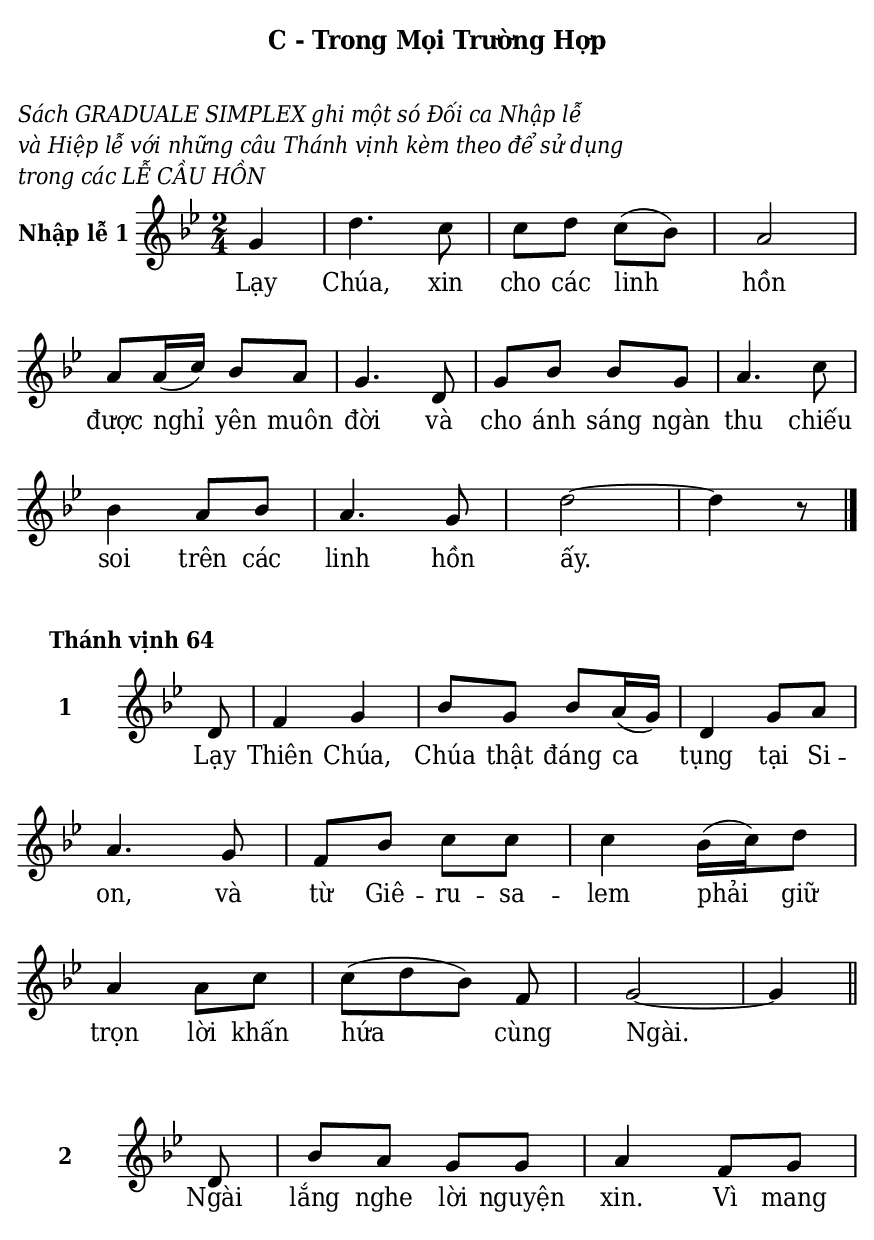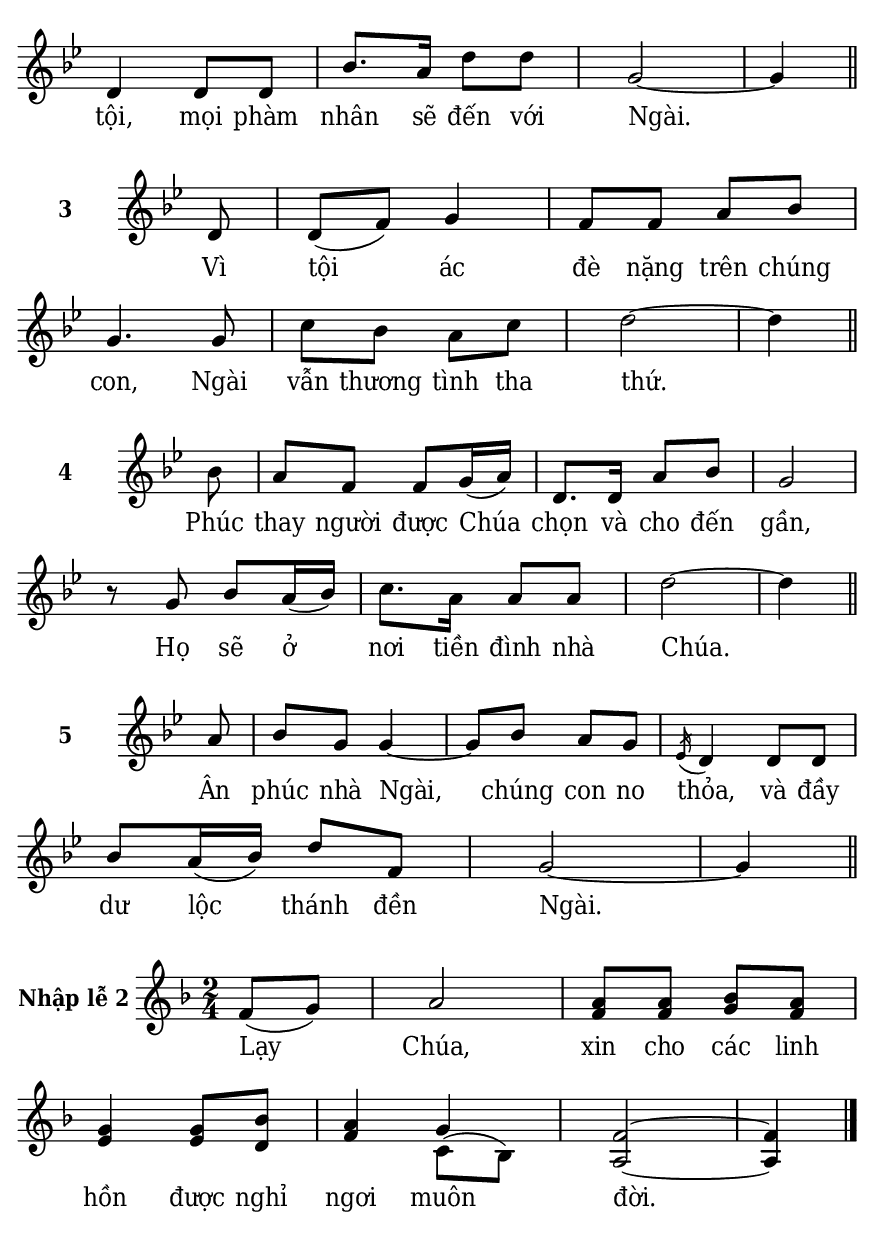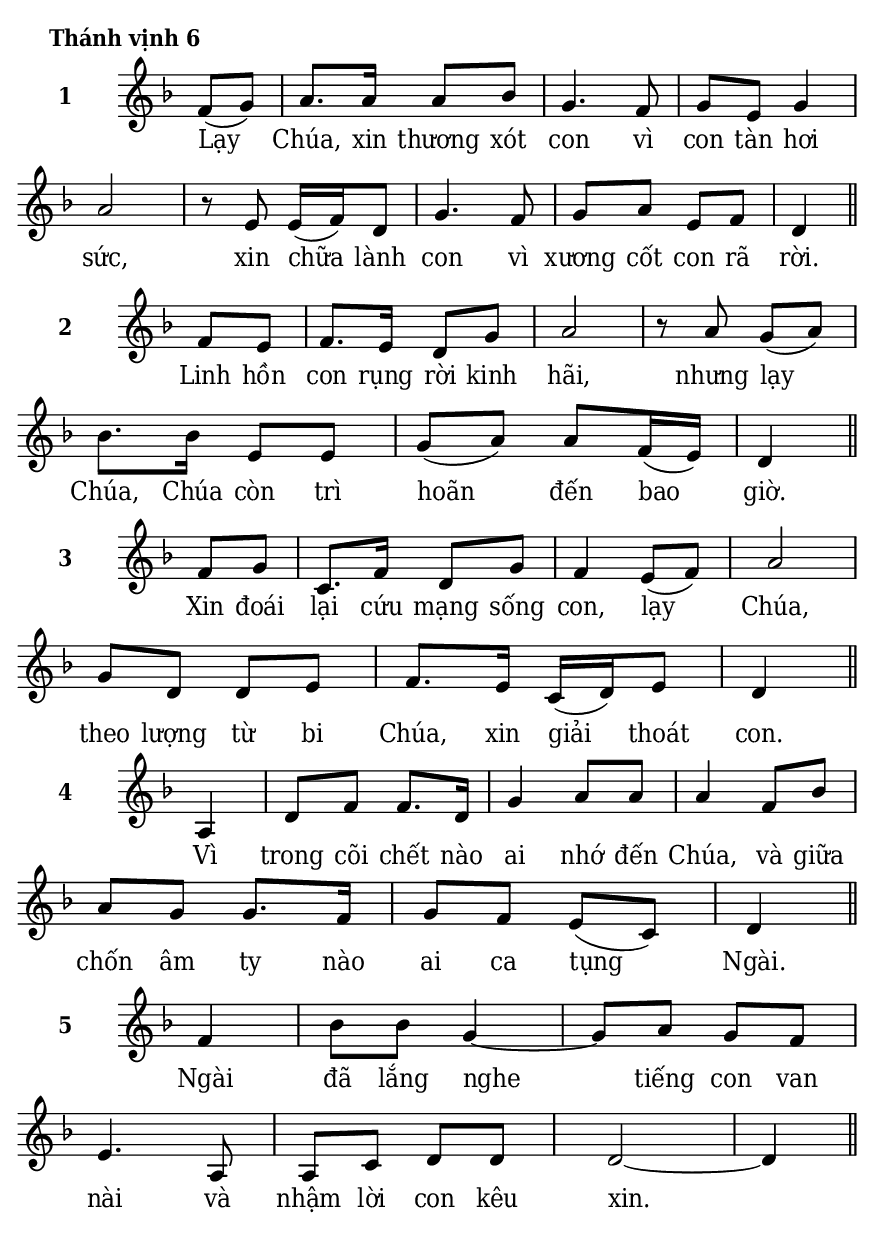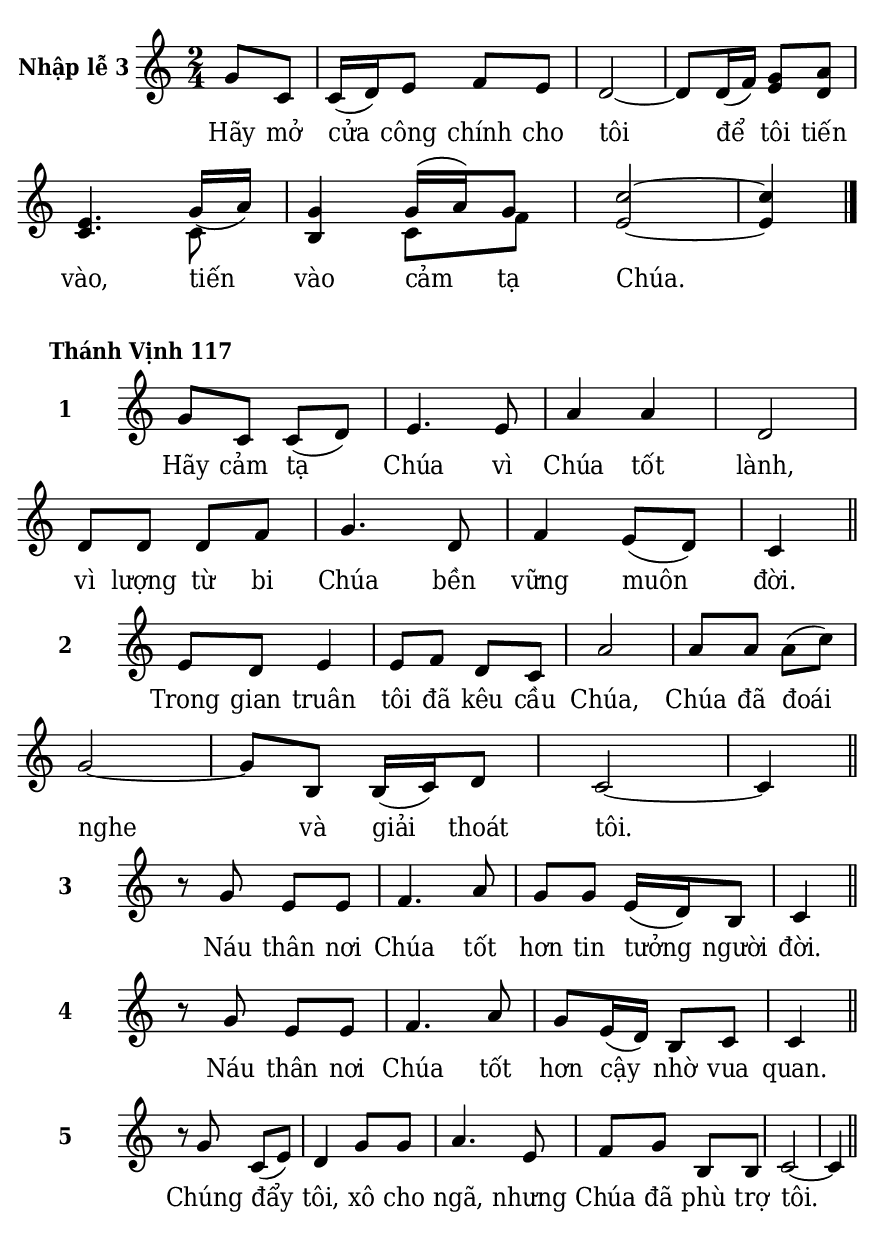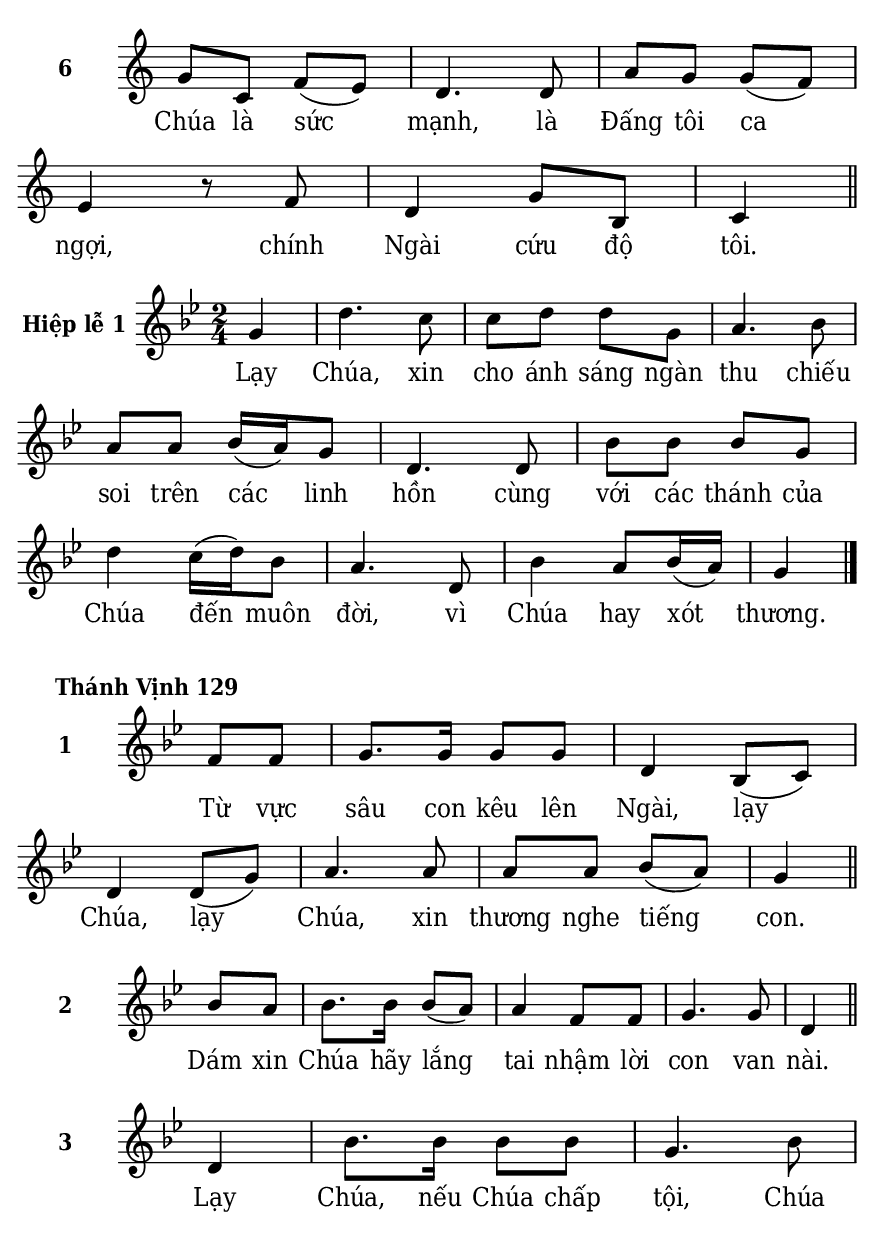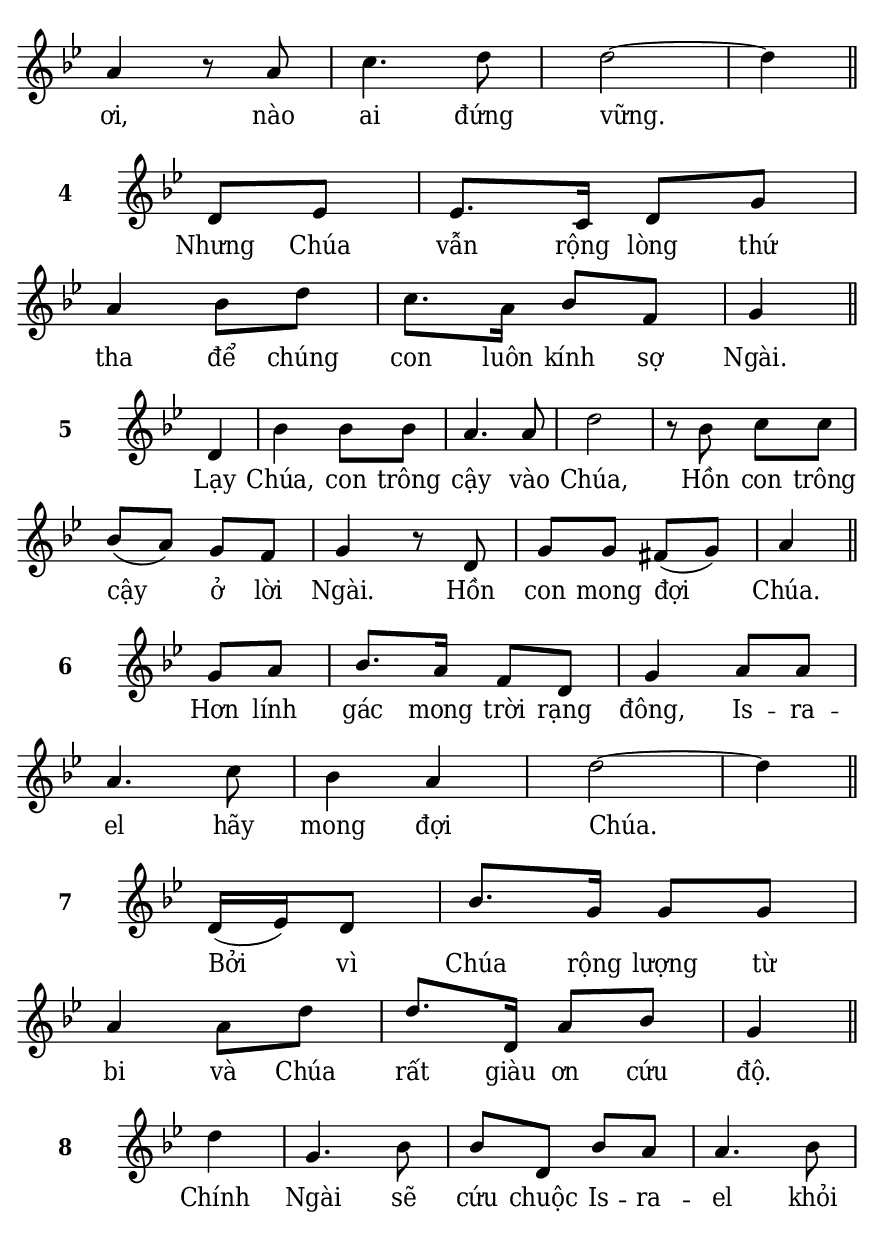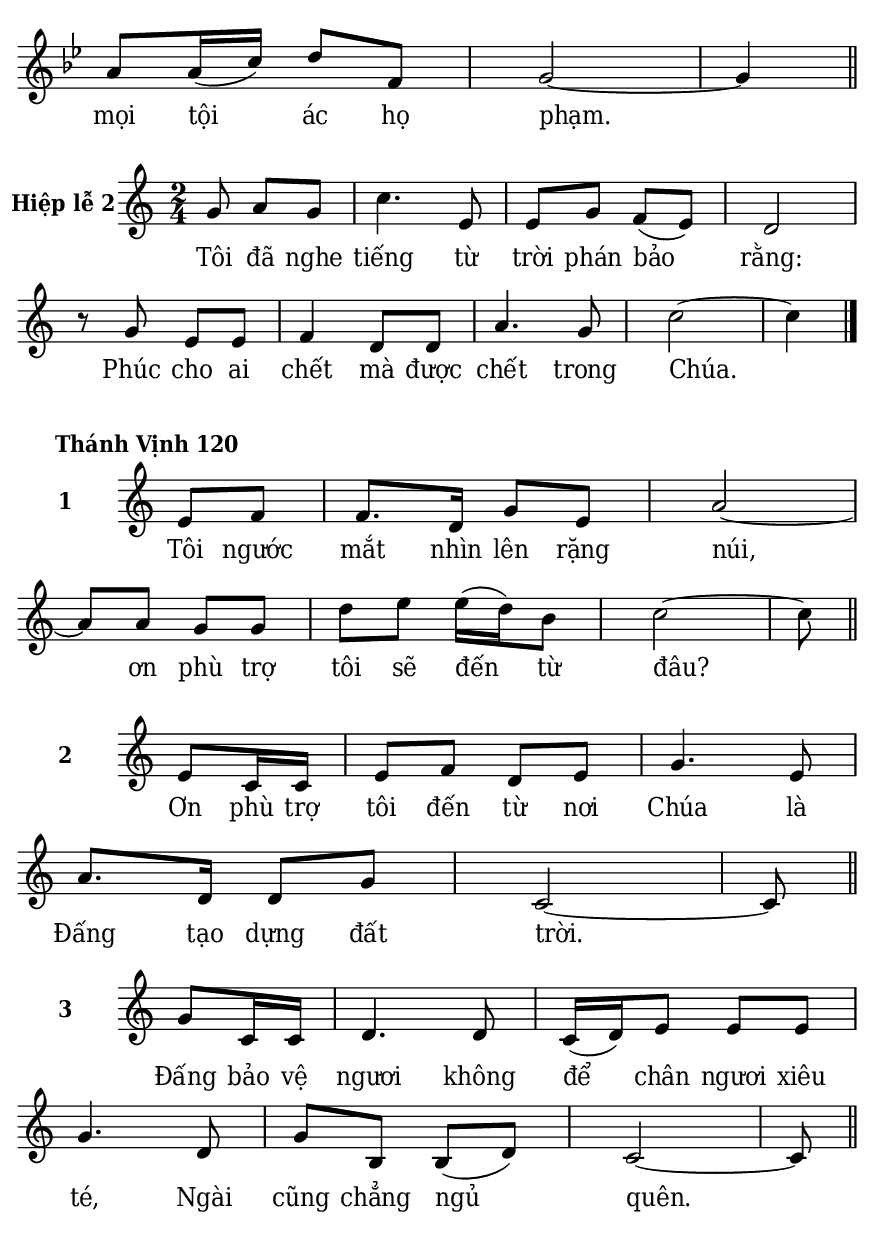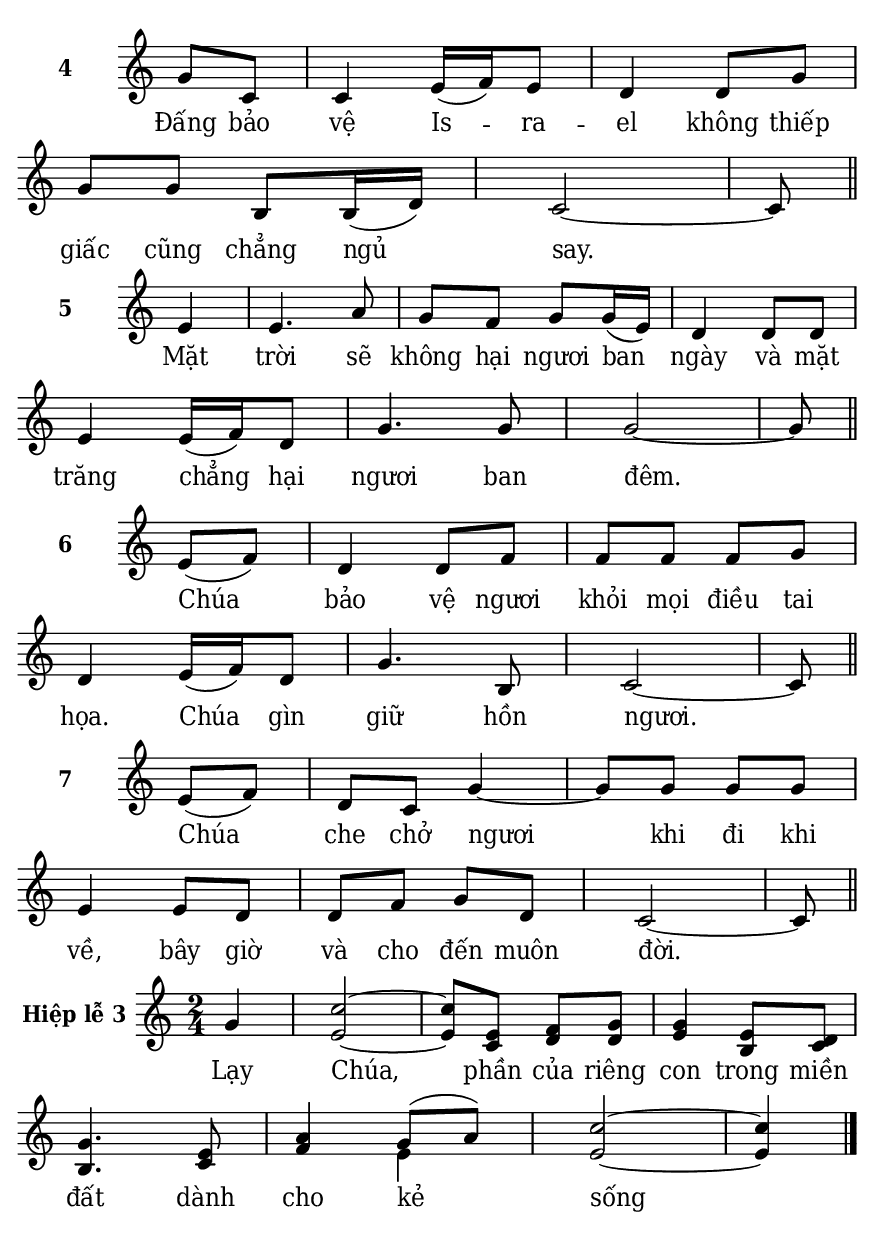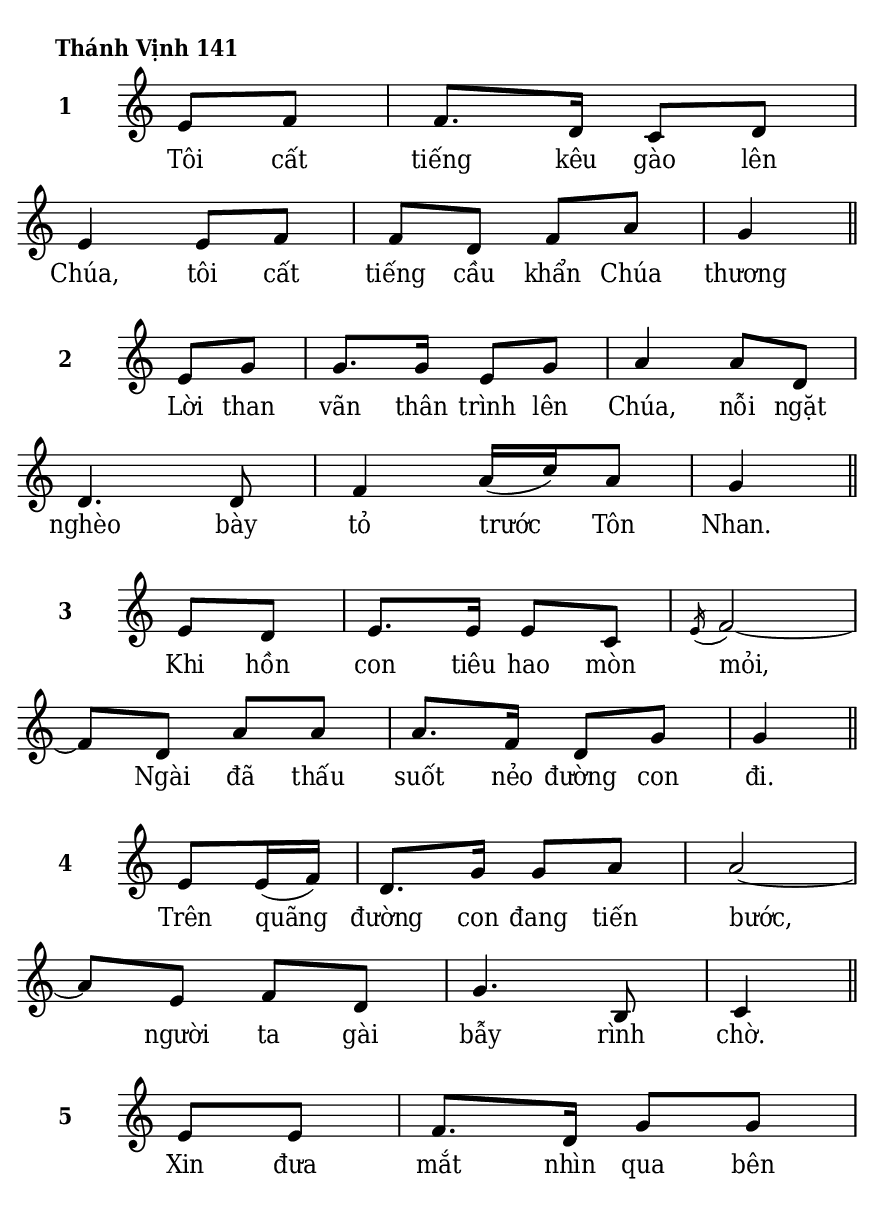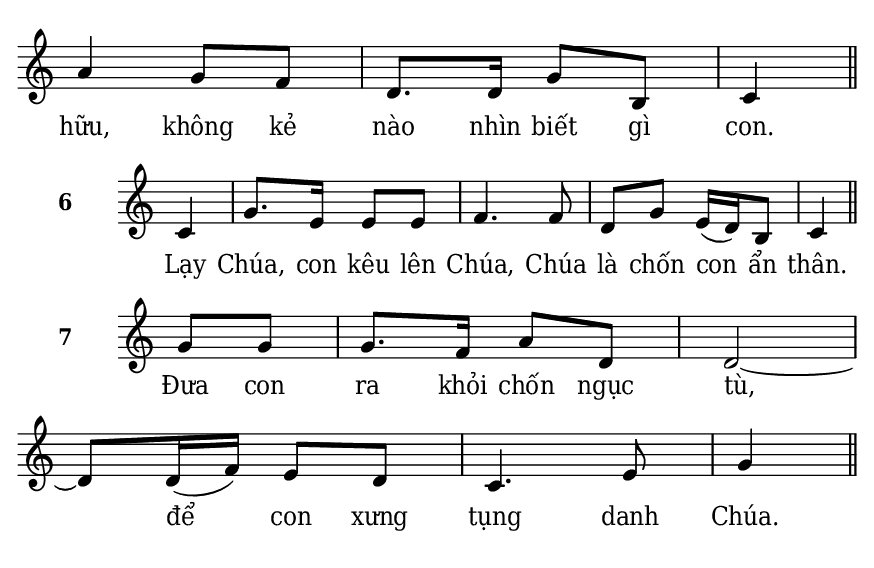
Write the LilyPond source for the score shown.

% Cài đặt chung
\version "2.22.1"
\include "english.ly"

\header {
  subtitle = "C - Trong Mọi Trường Hợp"
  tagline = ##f
}

% Nhạc
nhacMauMot = \relative c'' {
  \key bf \major
  \time 2/4
  \partial 4 g4 |
  d'4. c8 |
  c d c (bf) |
  a2 |
  a8 a16 (c) bf8 a |
  g4. d8 |
  g bf bf g |
  a4. c8 |
  bf4 a8 bf |
  a4. g8 |
  d'2 ~ |
  d4 r8 \bar "|."
}

nhacMauHai = \relative c' {
  \key bf \major
  \time 2/4
  \partial 8 d8 |
  f4 g |
  bf8 g bf a16 (g) |
  d4 g8 a |
  a4. g8 |
  f bf c c |
  c4 bf16 (c) d8 |
  a4 a8 c |
  c8 ([d bf])  f8 |
  g2 ~ |
  g4 \bar "||"
}

nhacMauBa = \relative c' {
  \key bf \major
  \time 2/4
  \partial 8 d8 |
  bf' a g g |
  a4 f8 g |
  d4 d8 d |
  bf'8. a16 d8 d |
  g,2 ~ |
  g4 \bar  "||"
}

nhacMauBon = \relative c' {
  \key bf \major
  \time 2/4
  \partial 8 d8 |
  d (f) g4 |
  f8 f a bf |
  g4. g8 |
  c bf a c |
  d2 ~ |
  d4 \bar "||"
}

nhacMauNam = \relative c'' {
  \key bf \major
  \time 2/4
  \partial 8 bf8 |
  a f f g16 (a) |
  d,8. d16 a'8 bf |
  g2 |
  r8 g bf a16 (bf) |
  c8. a16 a8 a |
  d2 ~ |
  d4 \bar "||"
}

nhacMauSau = \relative c'' {
  \key bf \major
  \time 2/4
  \partial 8 a8 |
  bf g g4 ~ |
  g8 bf a g |
  \slashedGrace { ef16 ( } d4) d8 d |
  bf' a16 (bf) d8 f, |
  g2 ~ |
  g4 \bar "||"
}

nhacMauBay = \relative c' {
  \key f \major
  \time 2/4
  \partial 4 f8 (g) |
  a2
  <<
    {
      a8 a bf a |
      g4 g8 bf |
      a4
    }
    {
      f8 f g f |
      e4 e8 d |
      f4
    }
  >>
  <<
    {
      \voiceOne
      g4
    }
    \new Voice = "splitpart" {
      \voiceTwo
      c,8 ^(bf)
    }
  >>
  \oneVoice
  <f' a,>2 ~ |
  <f a,>4 \bar "|."
}

nhacMauTam = \relative c' {
  \key f \major
  \time 2/4
  \partial 4 f8 (g) |
  a8. a16 a8 bf |
  g4. f8 |
  g e g4 |
  a2 |
  r8 e e16 (f) d8 |
  g4. f8 |
  g a e f |
  d4 \bar "||"
}

nhacMauChin = \relative c' {
  \key f \major
  \time 2/4
  \partial 4 f8 e |
  f8. e16 d8 g |
  a2 |
  r8 a g (a) |
  bf8. bf16 e,8 e |
  g (a) a f16 (e) |
  d4 \bar "||"
}

nhacMauMuoi = \relative c' {
  \key f \major
  \time 2/4
  \partial 4 f8 g |
  c,8. f16 d8 g |
  f4 e8 (f) |
  a2 |
  g8 d d e |
  f8. e16 c (d) e8 |
  d4 \bar "||"
}

nhacMauMuoiMot = \relative c' {
  \key f \major
  \time 2/4
  \partial 4 a4 |
  d8 f f8. d16 |
  g4 a8 a |
  a4 f8 bf |
  a g g8. f16 |
  g8 f e (c) |
  d4 \bar "||"
}

nhacMauMuoiHai = \relative c' {
  \key f \major
  \time 2/4
  \partial 4 f4 |
  bf8 bf g4 ~ |
  g8 a g f |
  e4. a,8 |
  a c d d |
  d2 ~ |
  d4 \bar "||"
}

nhacMauMuoiBa = \relative c'' {
  \key c \major
  \time 2/4
  \partial 4 g8 c, |
  c16 (d) e8 f e |
  d2 ~ |
  d8 d16 (f)
  <<
    {
      g8 a |
      e4.
    }
    {
      e8 d |
      c4.
    }
  >>
  <<
    {
      \voiceOne
      g'16 _(a)
    }
    \new Voice = "splitpart" {
      \voiceTwo
      c,8
    }
  >>
  \oneVoice
  <g' b,>4
  <<
    {
      \voiceOne
      g16 (a) g8
    }
    \new Voice = "splitpart" {
      \voiceTwo
      c,8 f
    }
  >>
  \oneVoice
  <c' e,>2 ~ |
  <c e,>4 \bar "|."
}

nhacMauMuoiBon = \relative c'' {
  \key c \major
  \time 2/4
  g8 c, c (d) |
  e4. e8 |
  a4 a |
  d,2 |
  d8 d d f |
  g4. d8 |
  f4 e8 (d) |
  c4 \bar "||"
}

nhacMauMuoiLam = \relative c' {
  \key c \major
  \time 2/4
  e8 d e4 |
  e8 f d c |
  a'2 |
  a8 a a (c) |
  g2 ~ |
  g8 b, b16 (c) d8 |
  c2 ~ |
  c4 \bar "||"
}

nhacMauMuoiSau = \relative c'' {
  \key c \major
  \time 2/4
  r8 g e e |
  f4. a8 |
  g g e16 (d) b8 |
  c4 \bar "||"
}

nhacMauMuoiBay = \relative c'' {
  \key c \major
  \time 2/4
  r8 g e e |
  f4. a8 |
  g e16 (d) b8 c |
  c4 \bar "||"
}

nhacMauMuoiTam = \relative c'' {
  \key c \major
  \time 2/4
  r8 g c, (e) |
  d4 g8 g |
  a4. e8 |
  f g b, b |
  c2 ~ |
  c4 \bar "||"
}

nhacMauMuoiChin = \relative c'' {
  \key c \major
  \time 2/4
  g8 c, f (e) |
  d4. d8 |
  a' g g (f) |
  e4 r8 f |
  d4 g8 b, |
  c4 \bar "||"
}

nhacMauHaiMuoi = \relative c'' {
  \key bf \major
  \time 2/4
  \partial 4 g4 |
  d'4. c8 |
  c d d g, |
  a4. bf8 |
  a a bf16 (a) g8 |
  d4. d8 |
  bf' bf bf g |
  d'4 c16 (d) bf8 |
  a4. d,8 |
  bf'4 a8 bf16 (a) |
  g4 \bar "|."
}

nhacMauHaiMuoiMot = \relative c' {
  \key bf \major
  \time 2/4
  \partial 4 f8 f |
  g8. g16 g8 g |
  d4 bf8 (c) |
  d4 d8 (g) |
  a4. a8 |
  a a bf (a) |
  g4 \bar "||"
}

nhacMauHaiMuoiHai = \relative c'' {
  \key bf \major
  \time 2/4
  \partial 4 bf8 a |
  bf8. bf16 bf8 (a) |
  a4 f8 f |
  g4. g8 |
  d4 \bar "||"
}

nhacMauHaiMuoiBa = \relative c' {
  \key bf \major
  \time 2/4
  \partial 4 d4 |
  bf'8. bf16 bf8 bf |
  g4. bf8 |
  a4 r8 a |
  c4. d8 |
  d2 ~ |
  d4 \bar "||"
}

nhacMauHaiMuoiBon = \relative c' {
  \key bf \major
  \time 2/4
  \partial 4 d8 ef |
  ef8. c16 d8 g |
  a4 bf8 d |
  c8. a16 bf8 f |
  g4 \bar "||"
}

nhacMauHaiMuoiLam = \relative c' {
  \key bf \major
  \time 2/4
  \partial 4 d4 |
  bf' bf8 bf |
  a4. a8 |
  d2 |
  r8 bf c c |
  bf (a) g f |
  g4 r8 d |
  g g fs (g) |
  a4 \bar "||"
}

nhacMauHaiMuoiSau = \relative c'' {
  \key bf \major
  \time 2/4
  \partial 4 g8 a |
  bf8. a16 f8 d |
  g4 a8 a |
  a4. c8 |
  bf4 a |
  d2 ~ |
  d4 \bar "||"
}

nhacMauHaiMuoiBay = \relative c' {
  \key bf \major
  \time 2/4
  \partial 4 d16 (ef) d8 |
  bf'8. g16 g8 g |
  a4 a8 d |
  d8. d,16 a'8 bf |
  g4 \bar "||"
}

nhacMauHaiMuoiTam = \relative c'' {
  \key bf \major
  \time 2/4
  \partial 4 d4 |
  g,4. bf8 |
  bf d, bf' a |
  a4. bf8 |
  a a16 (c) d8 f, |
  g2 ~ |
  g4 \bar "||"
}

nhacMauHaiMuoiChin = \relative c'' {
  \key c \major
  \time 2/4
  \partial 4. g8 a g |
  c4. e,8 |
  e g f (e) |
  d2 |
  r8 g e e |
  f4 d8 d |
  a'4. g8 |
  c2 ~ |
  c4 \bar "|."
}

nhacMauBaMuoi = \relative c' {
  \key c \major
  \time 2/4
  \partial 4 e8 f |
  f8. d16 g8 e |
  a2 ~ |
  a8 a g g |
  d' e e16 (d) b8 |
  c2 ~ |
  c8 \bar "||"
}

nhacMauBaMuoiMot = \relative c' {
  \key c \major
  \time 2/4
  \partial 4 e8 c16 c |
  e8 f d e |
  g4. e8 |
  a8. d,16 d8 g |
  c,2 ~ |
  c8 \bar "||"
}

nhacMauBaMuoiHai = \relative c'' {
  \key c \major
  \time 2/4
  \partial 4 g8 c,16 c |
  d4. d8 |
  c16 (d) e8 e e |
  g4. d8 |
  g b, b (d) |
  c2 ~ |
  c8 \bar "||"
}

nhacMauBaMuoiBa = \relative c'' {
  \key c \major
  \time 2/4
  \partial 4 g8 c, |
  c4 e16 (f) e8 |
  d4 d8 g |
  g g b, b16 (d) |
  c2 ~ |
  c8 \bar "||"
}

nhacMauBaMuoiBon = \relative c' {
  \key c \major
  \time 2/4
  \partial 4 e4 |
  e4. a8 |
  g f g g16 (e) |
  d4 d8 d |
  e4 e16 (f) d8 |
  g4. g8 |
  g2 ~ |
  g8 \bar "||"
}

nhacMauBaMuoiLam = \relative c' {
  \key c \major
  \time 2/4
  \partial 4 e8 (f) |
  d4 d8 f |
  f f f g |
  d4 e16 (f) d8 |
  g4. b,8 |
  c2 ~ |
  c8 \bar "||"
}

nhacMauBaMuoiSau = \relative c' {
  \key c \major
  \time 2/4
  \partial 4 e8 (f) |
  d8 c g'4 ~ |
  g8 g g g |
  e4 e8 d |
  d f g d |
  c2 ~ |
  c8 \bar "||"
}

nhacMauBaMuoiBay = \relative c'' {
  \key c \major
  \time 2/4
  \partial 4 g4 |
  <<
    {
      c2 ~ |
      c8 e, f g |
      g4 e8 d |
      g4. e8 |
      a4
    }
    {
      e2 ~ |
      e8 c d d |
      e4 b8 c |
      b4. c8 |
      f4
    }
  >>
  <<
    {
      \voiceOne
      g8 (a)
    }
    \new Voice = "splitpart" {
      \voiceTwo
      e4
    }
  >>
  \oneVoice
  <c' e,>2 ~ |
  <c e,>4 \bar "|."
}

nhacMauBaMuoiTam = \relative c' {
  \key c \major
  \time 2/4
  \partial 4 e8 f |
  f8. d16 c8 d |
  e4 e8 f |
  f d f a |
  g4 \bar "||"
}

nhacMauBaMuoiChin = \relative c' {
  \key c \major
  \time 2/4
  \partial 4 e8 g |
  g8. g16 e8 g |
  a4 a8 d, |
  d4. d8 |
  f4 a16 (c) a8 |
  g4 \bar "||"
}

nhacMauBonMuoi = \relative c' {
  \key c \major
  \time 2/4
  \partial 4 e8 d |
  e8. e16 e8 c |
  \slashedGrace { e16 ( } f2) ~ |
  f8 d a' a |
  a8. f16 d8 g |
  g4 \bar "||"
}

nhacMauBonMuoiMot = \relative c' {
  \key c \major
  \time 2/4
  \partial 4 e8 e16 (f) |
  d8. g16 g8 a |
  a2 ~ |
  a8 e f d |
  g4. b,8 |
  c4 \bar "||"
}

nhacMauBonMuoiHai = \relative c' {
  \key c \major
  \time 2/4
  \partial 4 e8 e |
  f8. d16 g8 g |
  a4 g8 f |
  d8. d16 g8 b, |
  c4 \bar "||"
}

nhacMauBonMuoiBa = \relative c' {
  \key c \major
  \time 2/4
  \partial 4 c4 |
  g'8. e16 e8 e |
  f4. f8 |
  d g e16 (d) b8 |
  c4 \bar "||"
}

nhacMauBonMuoiBon = \relative c'' {
  \key c \major
  \time 2/4
  \partial 4 g8 g |
  g8. f16 a8 d, |
  d2 ~ |
  d8 d16 (f) e8 d |
  c4. e8 |
  g4 \bar "||"
}

% Lời
loiMauMot = \lyricmode {
  Lạy Chúa, xin cho các linh hồn được nghỉ yên muôn đời
  và cho ánh sáng ngàn thu chiếu soi trên các linh hồn ấy.
}

loiMauHai = \lyricmode {
  Lạy Thiên Chúa, Chúa thật đáng ca tụng tại Si -- on,
  và từ Giê -- ru -- sa -- lem phải giữ trọn lời khấn hứa cùng Ngài.
}

loiMauBa = \lyricmode {
  Ngài lắng nghe lời nguyện xin.
  Vì mang tội, mọi phàm nhân sẽ đến với Ngài.
}

loiMauBon = \lyricmode {
  Vì tội ác đè nặng trên chúng con,
  Ngài vẫn thương tình tha thứ.
}

loiMauNam = \lyricmode {
  Phúc thay người được Chúa chọn và cho đến gần,
  Họ sẽ ở nơi tiền đình nhà Chúa.
}

loiMauSau = \lyricmode {
  Ân phúc nhà Ngài, chúng con no thỏa,
  và đầy dư lộc thánh đền Ngài.
}

loiMauBay = \lyricmode {
  Lạy Chúa, xin cho các linh hồn được nghỉ ngơi muôn đời.
}

loiMauTam = \lyricmode {
  Lạy Chúa, xin thương xót con vì con tàn hơi sức,
  xin chữa lành con vì xương cốt con rã rời.
}

loiMauChin = \lyricmode {
  Linh hồn con rụng rời kinh hãi,
  nhưng lạy Chúa, Chúa còn trì hoãn đến bao giờ.
}

loiMauMuoi = \lyricmode {
  Xin đoái lại cứu mạng sống con,
  lạy Chúa, theo lượng từ bi Chúa,
  xin giải thoát con.
}

loiMauMuoiMot = \lyricmode {
  Vì trong cõi chết nào ai nhớ đến Chúa,
  và giữa chốn âm ty nào ai ca tụng Ngài.
}

loiMauMuoiHai = \lyricmode {
  Ngài đã lắng nghe tiếng con van nài
  và nhậm lời con kêu xin.
}

loiMauMuoiBa = \lyricmode {
  Hãy mở cửa công chính cho tôi
  để tôi tiến vào,
  tiến vào cảm tạ Chúa.
}

loiMauMuoiBon = \lyricmode {
  Hãy cảm tạ Chúa vì Chúa tốt lành,
  vì lượng từ bi Chúa bền vững muôn đời.
}

loiMauMuoiLam = \lyricmode {
  Trong gian truân tôi đã kêu cầu Chúa,
  Chúa đã đoái nghe và giải thoát tôi.
}

loiMauMuoiSau = \lyricmode {
  Náu thân nơi Chúa tốt hơn tin tưởng người đời.
}

loiMauMuoiBay = \lyricmode {
  Náu thân nơi Chúa tốt hơn cậy nhờ vua quan.
}

loiMauMuoiTam = \lyricmode {
  Chúng đẩy tôi, xô cho ngã, nhưng Chúa đã phù trợ tôi.
}

loiMauMuoiChin = \lyricmode {
  Chúa là sức mạnh, là Đấng tôi ca ngợi,
  chính Ngài cứu độ tôi.
}

loiMauHaiMuoi = \lyricmode {
  Lạy Chúa, xin cho ánh sáng ngàn thu chiếu soi trên các linh hồn
  cùng với các thánh của Chúa đến muôn đời,
  vì Chúa hay xót thương.
}

loiMauHaiMuoiMot = \lyricmode {
  Từ vực sâu con kêu lên Ngài,
  lạy Chúa, lạy Chúa, xin thương nghe tiếng con.
}

loiMauHaiMuoiHai = \lyricmode {
  Dám xin Chúa hãy lắng tai nhậm lời con van nài.
}

loiMauHaiMuoiBa = \lyricmode {
  Lạy Chúa, nếu Chúa chấp tội, Chúa ơi,
  nào ai đứng vững.
}

loiMauHaiMuoiBon = \lyricmode {
  Nhưng Chúa vẫn rộng lòng thứ tha để chúng con luôn kính sợ Ngài.
}

loiMauHaiMuoiLam = \lyricmode {
  Lạy Chúa, con trông cậy vào Chúa,
  Hồn con trông cậy ở lời Ngài.
  Hồn con mong đợi Chúa.
}

loiMauHaiMuoiSau = \lyricmode {
  Hơn lính gác mong trời rạng đông,
  Is -- ra -- el hãy mong đợi Chúa.
}

loiMauHaiMuoiBay = \lyricmode {
  Bởi vì Chúa rộng lượng từ bi
  và Chúa rất giàu ơn cứu độ.
}

loiMauHaiMuoiTam = \lyricmode {
  Chính Ngài sẽ cứu chuộc Is -- ra -- el khỏi mọi tội ác họ phạm.
}

loiMauHaiMuoiChin = \lyricmode {
  Tôi đã nghe tiếng từ trời phán bảo rằng:
  Phúc cho ai chết mà được chết trong Chúa.
}

loiMauBaMuoi = \lyricmode {
  Tôi ngước mắt nhìn lên rặng núi,
  ơn phù trợ tôi sẽ đến từ đâu?
}

loiMauBaMuoiMot = \lyricmode {
  Ơn phù trợ tôi đến từ nơi Chúa
  là Đấng tạo dựng đất trời.
}

loiMauBaMuoiHai = \lyricmode {
  Đấng bảo vệ ngươi không để chân ngươi xiêu té,
  Ngài cũng chẳng ngủ quên.
}

loiMauBaMuoiBa = \lyricmode {
  Đấng bảo vệ Is -- ra -- el không thiếp giấc
  cũng chẳng ngủ say.
}

loiMauBaMuoiBon = \lyricmode {
  Mặt trời sẽ không hại ngươi ban ngày
  và mặt trăng chẳng hại ngươi ban đêm.
}

loiMauBaMuoiLam = \lyricmode {
  Chúa bảo vệ ngươi khỏi mọi điều tai họa.
  Chúa gìn giữ hồn ngươi.
}

loiMauBaMuoiSau = \lyricmode {
  Chúa che chở ngươi khi đi khi về,
  bây giờ và cho đến muôn đời.
}

loiMauBaMuoiBay = \lyricmode {
  Lạy Chúa, phần của riêng con trong miền đất dành cho kẻ sống
}

loiMauBaMuoiTam = \lyricmode {
  Tôi cất tiếng kêu gào lên Chúa,
  tôi cất tiếng cầu khẩn Chúa thương
}

loiMauBaMuoiChin = \lyricmode {
  Lời than vãn thân trình lên Chúa,
  nỗi ngặt nghèo bày tỏ trước Tôn Nhan.
}

loiMauBonMuoi = \lyricmode {
  Khi hồn con tiêu hao mòn mỏi,
  Ngài đã thấu suốt nẻo đường con đi.
}

loiMauBonMuoiMot = \lyricmode {
  Trên quãng đường con đang tiến bước,
  người ta gài bẫy rình chờ.
}

loiMauBonMuoiHai = \lyricmode {
  Xin đưa mắt nhìn qua bên hữu,
  không kẻ nào nhìn biết gì con.
}

loiMauBonMuoiBa = \lyricmode {
  Lạy Chúa, con kêu lên Chúa,
  Chúa là chốn con ẩn thân.
}

loiMauBonMuoiBon = \lyricmode {
  Đưa con ra khỏi chốn ngục tù,
  để con xưng tụng danh Chúa.
}

% Dàn trang
\paper {
  #(set-paper-size "a5")
  top-margin = 3\mm
  bottom-margin = 3\mm
  left-margin = 3\mm
  right-margin = 3\mm
  indent = #0
  #(define fonts
	 (make-pango-font-tree "Deja Vu Serif Condensed"
	 		       "Deja Vu Serif Condensed"
			       "Deja Vu Serif Condensed"
			       (/ 20 20)))
  print-page-number = ##f
}

\markup {
  \vspace #2
  \column {
    \left-align {
      \line {
        \italic "Sách GRADUALE SIMPLEX ghi một só Đối ca Nhập lễ"
      }
      \line {
        \italic "và Hiệp lễ với những câu Thánh vịnh kèm theo để sử dụng"
      }
      \line {
        \italic "trong các LỄ CẦU HỒN"
      }
    }
  }
}

\score {
  <<
    \new Staff \with {
      instrumentName = \markup { \bold "Nhập lễ 1" }} <<
        \clef treble
        \new Voice = beSop {
          \nhacMauMot
        }
      \new Lyrics \lyricsto beSop \loiMauMot
    >>
  >>
  \layout {
    indent = 20
    \override Lyrics.LyricSpace.minimum-distance = #1
    \override Score.BarNumber.break-visibility = ##(#f #f #f)
    \override Score.SpacingSpanner.uniform-stretching = ##t
    ragged-last = ##f
  }
}

\markup {
  \line {
    \hspace #3 \bold "Thánh vịnh 64"
  }
}

\score {
  <<
    \new Staff \with {
      \remove "Time_signature_engraver"
      instrumentName = \markup { \bold "1" }} <<
        \clef treble
        \new Voice = beSop {
          \nhacMauHai
        }
      \new Lyrics \lyricsto beSop \loiMauHai
    >>
  >>
  \layout {
    indent = 17
    \override Lyrics.LyricSpace.minimum-distance = #1
    \override Score.BarNumber.break-visibility = ##(#f #f #f)
    \override Score.SpacingSpanner.uniform-stretching = ##t
    \override LyricHyphen.minimum-distance = #2
    ragged-last = ##f
  }
}

\score {
  <<
    \new Staff \with {
      \remove "Time_signature_engraver"
      instrumentName = \markup { \bold "2" }}<<
        \clef treble
        \new Voice = beSop {
          \nhacMauBa
        }
      \new Lyrics \lyricsto beSop \loiMauBa
    >>
  >>
  \layout {
    indent = 17
    \override Lyrics.LyricSpace.minimum-distance = #1
    \override Score.BarNumber.break-visibility = ##(#f #f #f)
    \override Score.SpacingSpanner.uniform-stretching = ##t
    ragged-last = ##f
  }
}

\score {
  <<
    \new Staff \with {
      \remove "Time_signature_engraver"
      instrumentName = \markup { \bold "3" }} <<
        \clef treble
        \new Voice = beSop {
          \nhacMauBon
        }
      \new Lyrics \lyricsto beSop \loiMauBon
    >>
  >>
  \layout {
    indent = 17
    \override Lyrics.LyricSpace.minimum-distance = #1
    \override Score.BarNumber.break-visibility = ##(#f #f #f)
    \override Score.SpacingSpanner.uniform-stretching = ##t
    ragged-last = ##f
  }
}

\score {
  <<
    \new Staff \with {
      \remove "Time_signature_engraver"
      instrumentName = \markup { \bold "4" }} <<
        \clef treble
        \new Voice = beSop {
          \nhacMauNam
        }
      \new Lyrics \lyricsto beSop \loiMauNam
    >>
  >>
  \layout {
    indent = 17
    \override Lyrics.LyricSpace.minimum-distance = #1
    \override Score.BarNumber.break-visibility = ##(#f #f #f)
    \override Score.SpacingSpanner.uniform-stretching = ##t
    ragged-last = ##f
  }
}

\score {
  <<
    \new Staff \with {
      \remove "Time_signature_engraver"
      instrumentName = \markup { \bold "5" }} <<
        \clef treble
        \new Voice = beSop {
          \nhacMauSau
        }
      \new Lyrics \lyricsto beSop \loiMauSau
    >>
  >>
  \layout {
    indent = 17
    \override Lyrics.LyricSpace.minimum-distance = #1
    \override Score.BarNumber.break-visibility = ##(#f #f #f)
    \override Score.SpacingSpanner.uniform-stretching = ##t
    ragged-last = ##f
  }
}

\score {
  <<
    \new Staff \with {
      instrumentName = \markup { \bold "Nhập lễ 2" }} <<
        \clef treble
        \new Voice = beSop {
          \nhacMauBay
        }
      \new Lyrics \lyricsto beSop \loiMauBay
    >>
  >>
  \layout {
    indent = 20
    \override Lyrics.LyricSpace.minimum-distance = #1
    \override Score.BarNumber.break-visibility = ##(#f #f #f)
    \override Score.SpacingSpanner.uniform-stretching = ##t
    ragged-last = ##f
  }
}

\pageBreak

\markup {
  \line {
    \hspace #3 \bold "Thánh vịnh 6"
  }
}

\score {
  <<
    \new Staff \with {
      \remove "Time_signature_engraver"
      instrumentName = \markup { \bold "1" }}<<
        \clef treble
        \new Voice = beSop {
          \nhacMauTam
        }
      \new Lyrics \lyricsto beSop \loiMauTam
    >>
  >>
  \layout {
    indent = 17
    \override Lyrics.LyricSpace.minimum-distance = #1
    \override Score.BarNumber.break-visibility = ##(#f #f #f)
    \override Score.SpacingSpanner.uniform-stretching = ##t
    ragged-last = ##f
  }
}

\score {
  <<
    \new Staff \with {
      \remove "Time_signature_engraver"
      instrumentName = \markup { \bold "2" }}<<
        \clef treble
        \new Voice = beSop {
          \nhacMauChin
        }
      \new Lyrics \lyricsto beSop \loiMauChin
    >>
  >>
  \layout {
    indent = 17
    \override Lyrics.LyricSpace.minimum-distance = #1
    \override Score.BarNumber.break-visibility = ##(#f #f #f)
    \override Score.SpacingSpanner.uniform-stretching = ##t
    ragged-last = ##f
  }
}

\score {
  <<
    \new Staff \with {
      \remove "Time_signature_engraver"
      instrumentName = \markup { \bold "3" }}<<
        \clef treble
        \new Voice = beSop {
          \nhacMauMuoi
        }
      \new Lyrics \lyricsto beSop \loiMauMuoi
    >>
  >>
  \layout {
    indent = 17
    \override Lyrics.LyricSpace.minimum-distance = #1
    \override Score.BarNumber.break-visibility = ##(#f #f #f)
    \override Score.SpacingSpanner.uniform-stretching = ##t
    ragged-last = ##f
  }
}

\score {
  <<
    \new Staff \with {
      \remove "Time_signature_engraver"
      instrumentName = \markup { \bold "4" }}<<
        \clef treble
        \new Voice = beSop {
          \nhacMauMuoiMot
        }
      \new Lyrics \lyricsto beSop \loiMauMuoiMot
    >>
  >>
  \layout {
    indent = 17
    \override Lyrics.LyricSpace.minimum-distance = #1
    \override Score.BarNumber.break-visibility = ##(#f #f #f)
    \override Score.SpacingSpanner.uniform-stretching = ##t
    ragged-last = ##f
  }
}

\score {
  <<
    \new Staff \with {
      \remove "Time_signature_engraver"
      instrumentName = \markup { \bold "5" }}<<
        \clef treble
        \new Voice = beSop {
          \nhacMauMuoiHai
        }
      \new Lyrics \lyricsto beSop \loiMauMuoiHai
    >>
  >>
  \layout {
    indent = 17
    \override Lyrics.LyricSpace.minimum-distance = #1
    \override Score.BarNumber.break-visibility = ##(#f #f #f)
    \override Score.SpacingSpanner.uniform-stretching = ##t
    ragged-last = ##f
  }
}

\score {
  <<
    \new Staff \with {
      instrumentName = \markup { \bold "Nhập lễ 3" }}<<
        \clef treble
        \new Voice = beSop {
          \nhacMauMuoiBa
        }
      \new Lyrics \lyricsto beSop \loiMauMuoiBa
    >>
  >>
  \layout {
    indent = 20
    \override Lyrics.LyricSpace.minimum-distance = #1
    \override Score.BarNumber.break-visibility = ##(#f #f #f)
    \override Score.SpacingSpanner.uniform-stretching = ##t
    ragged-last = ##f
  }
}

\markup {
  \vspace #2
  \line {
    \hspace #3 \bold "Thánh Vịnh 117"
  }
}

\score {
  <<
    \new Staff \with {
      \remove "Time_signature_engraver"
      instrumentName = \markup { \bold "1" }}<<
        \clef treble
        \new Voice = beSop {
          \nhacMauMuoiBon
        }
      \new Lyrics \lyricsto beSop \loiMauMuoiBon
    >>
  >>
  \layout {
    indent = 17
    \override Lyrics.LyricSpace.minimum-distance = #1
    \override Score.BarNumber.break-visibility = ##(#f #f #f)
    \override Score.SpacingSpanner.uniform-stretching = ##t
    ragged-last = ##f
  }
}

\score {
  <<
    \new Staff \with {
      \remove "Time_signature_engraver"
      instrumentName = \markup { \bold "2" }}<<
        \clef treble
        \new Voice = beSop {
          \nhacMauMuoiLam
        }
      \new Lyrics \lyricsto beSop \loiMauMuoiLam
    >>
  >>
  \layout {
    indent = 17
    \override Lyrics.LyricSpace.minimum-distance = #1
    \override Score.BarNumber.break-visibility = ##(#f #f #f)
    \override Score.SpacingSpanner.uniform-stretching = ##t
    ragged-last = ##f
  }
}

\score {
  <<
    \new Staff \with {
      \remove "Time_signature_engraver"
      instrumentName = \markup { \bold "3" }}<<
        \clef treble
        \new Voice = beSop {
          \nhacMauMuoiSau
        }
      \new Lyrics \lyricsto beSop \loiMauMuoiSau
    >>
  >>
  \layout {
    indent = 17
    \override Lyrics.LyricSpace.minimum-distance = #1
    \override Score.BarNumber.break-visibility = ##(#f #f #f)
    \override Score.SpacingSpanner.uniform-stretching = ##t
    ragged-last = ##f
  }
}

\score {
  <<
    \new Staff \with {
      \remove "Time_signature_engraver"
      instrumentName = \markup { \bold "4" }}<<
        \clef treble
        \new Voice = beSop {
          \nhacMauMuoiBay
        }
      \new Lyrics \lyricsto beSop \loiMauMuoiBay
    >>
  >>
  \layout {
    indent = 17
    \override Lyrics.LyricSpace.minimum-distance = #1
    \override Score.BarNumber.break-visibility = ##(#f #f #f)
    \override Score.SpacingSpanner.uniform-stretching = ##t
    ragged-last = ##f
  }
}

\score {
  <<
    \new Staff \with {
      \remove "Time_signature_engraver"
      instrumentName = \markup { \bold "5" }}<<
        \clef treble
        \new Voice = beSop {
          \nhacMauMuoiTam
        }
      \new Lyrics \lyricsto beSop \loiMauMuoiTam
    >>
  >>
  \layout {
    indent = 17
    \override Lyrics.LyricSpace.minimum-distance = #0.8
    \override Score.BarNumber.break-visibility = ##(#f #f #f)
    \override Score.SpacingSpanner.uniform-stretching = ##t
    ragged-last = ##f
  }
}

\score {
  <<
    \new Staff \with {
      \remove "Time_signature_engraver"
      instrumentName = \markup { \bold "6" }}<<
        \clef treble
        \new Voice = beSop {
          \nhacMauMuoiChin
        }
      \new Lyrics \lyricsto beSop \loiMauMuoiChin
    >>
  >>
  \layout {
    indent = 17
    \override Lyrics.LyricSpace.minimum-distance = #1
    \override Score.BarNumber.break-visibility = ##(#f #f #f)
    \override Score.SpacingSpanner.uniform-stretching = ##t
    ragged-last = ##f
  }
}

\score {
  <<
    \new Staff \with {
      instrumentName = \markup { \bold "Hiệp lễ 1" }}<<
        \clef treble
        \new Voice = beSop {
          \nhacMauHaiMuoi
        }
      \new Lyrics \lyricsto beSop \loiMauHaiMuoi
    >>
  >>
  \layout {
    indent = 20
    \override Lyrics.LyricSpace.minimum-distance = #1
    \override Score.BarNumber.break-visibility = ##(#f #f #f)
    \override Score.SpacingSpanner.uniform-stretching = ##t
    ragged-last = ##f
  }
}

\markup {
  \vspace #2
  \hspace #3 \bold "Thánh Vịnh 129"
}

\score {
  <<
    \new Staff \with {
      \remove "Time_signature_engraver"
      instrumentName = \markup { \bold "1" }}<<
        \clef treble
        \new Voice = beSop {
          \nhacMauHaiMuoiMot
        }
      \new Lyrics \lyricsto beSop \loiMauHaiMuoiMot
    >>
  >>
  \layout {
    indent = 17
    \override Lyrics.LyricSpace.minimum-distance = #1
    \override Score.BarNumber.break-visibility = ##(#f #f #f)
    \override Score.SpacingSpanner.uniform-stretching = ##t
    ragged-last = ##f
  }
}

\score {
  <<
    \new Staff \with {
      \remove "Time_signature_engraver"
      instrumentName = \markup { \bold "2" }}<<
        \clef treble
        \new Voice = beSop {
          \nhacMauHaiMuoiHai
        }
      \new Lyrics \lyricsto beSop \loiMauHaiMuoiHai
    >>
  >>
  \layout {
    indent = 17
    \override Lyrics.LyricSpace.minimum-distance = #1
    \override Score.BarNumber.break-visibility = ##(#f #f #f)
    \override Score.SpacingSpanner.uniform-stretching = ##t
    ragged-last = ##f
  }
}

\score {
  <<
    \new Staff \with {
      \remove "Time_signature_engraver"
      instrumentName = \markup { \bold "3" }}<<
        \clef treble
        \new Voice = beSop {
          \nhacMauHaiMuoiBa
        }
      \new Lyrics \lyricsto beSop \loiMauHaiMuoiBa
    >>
  >>
  \layout {
    indent = 17
    \override Lyrics.LyricSpace.minimum-distance = #1
    \override Score.BarNumber.break-visibility = ##(#f #f #f)
    \override Score.SpacingSpanner.uniform-stretching = ##t
    ragged-last = ##f
  }
}

\score {
  <<
    \new Staff \with {
      \remove "Time_signature_engraver"
      instrumentName = \markup { \bold "4" }}<<
        \clef treble
        \new Voice = beSop {
          \nhacMauHaiMuoiBon
        }
      \new Lyrics \lyricsto beSop \loiMauHaiMuoiBon
    >>
  >>
  \layout {
    indent = 17
    \override Lyrics.LyricSpace.minimum-distance = #1
    \override Score.BarNumber.break-visibility = ##(#f #f #f)
    \override Score.SpacingSpanner.uniform-stretching = ##t
    ragged-last = ##f
  }
}

\score {
  <<
    \new Staff \with {
      \remove "Time_signature_engraver"
      instrumentName = \markup { \bold "5" }}<<
        \clef treble
        \new Voice = beSop {
          \nhacMauHaiMuoiLam
        }
      \new Lyrics \lyricsto beSop \loiMauHaiMuoiLam
    >>
  >>
  \layout {
    indent = 17
    \override Lyrics.LyricSpace.minimum-distance = #1
    \override Score.BarNumber.break-visibility = ##(#f #f #f)
    \override Score.SpacingSpanner.uniform-stretching = ##t
    ragged-last = ##f
  }
}

\score {
  <<
    \new Staff \with {
      \remove "Time_signature_engraver"
      instrumentName = \markup { \bold "6" }}<<
        \clef treble
        \new Voice = beSop {
          \nhacMauHaiMuoiSau
        }
      \new Lyrics \lyricsto beSop \loiMauHaiMuoiSau
    >>
  >>
  \layout {
    indent = 17
    \override Lyrics.LyricSpace.minimum-distance = #1
    \override Score.BarNumber.break-visibility = ##(#f #f #f)
    \override Score.SpacingSpanner.uniform-stretching = ##t
    ragged-last = ##f
  }
}

\score {
  <<
    \new Staff \with {
      \remove "Time_signature_engraver"
      instrumentName = \markup { \bold "7" }}<<
        \clef treble
        \new Voice = beSop {
          \nhacMauHaiMuoiBay
        }
      \new Lyrics \lyricsto beSop \loiMauHaiMuoiBay
    >>
  >>
  \layout {
    indent = 17
    \override Lyrics.LyricSpace.minimum-distance = #1
    \override Score.BarNumber.break-visibility = ##(#f #f #f)
    \override Score.SpacingSpanner.uniform-stretching = ##t
    ragged-last = ##f
  }
}

\score {
  <<
    \new Staff \with {
      \remove "Time_signature_engraver"
      instrumentName = \markup { \bold "8" }}<<
        \clef treble
        \new Voice = beSop {
          \nhacMauHaiMuoiTam
        }
      \new Lyrics \lyricsto beSop \loiMauHaiMuoiTam
    >>
  >>
  \layout {
    indent = 17
    \override Lyrics.LyricSpace.minimum-distance = #1
    \override Score.BarNumber.break-visibility = ##(#f #f #f)
    \override Score.SpacingSpanner.uniform-stretching = ##t
    ragged-last = ##f
  }
}

\score {
  <<
    \new Staff \with {
      instrumentName = \markup { \bold "Hiệp lễ 2" }}<<
        \clef treble
        \new Voice = beSop {
          \nhacMauHaiMuoiChin
        }
      \new Lyrics \lyricsto beSop \loiMauHaiMuoiChin
    >>
  >>
  \layout {
    indent = 17
    \override Lyrics.LyricSpace.minimum-distance = #1
    \override Score.BarNumber.break-visibility = ##(#f #f #f)
    \override Score.SpacingSpanner.uniform-stretching = ##t
    ragged-last = ##f
  }
}

\markup {
  \vspace #2
  \hspace #3 \bold "Thánh Vịnh 120"
}

\score {
  <<
    \new Staff \with {
      \remove "Time_signature_engraver"
      instrumentName = \markup { \bold "1" }}<<
        \clef treble
        \new Voice = beSop {
          \nhacMauBaMuoi
        }
      \new Lyrics \lyricsto beSop \loiMauBaMuoi
    >>
  >>
  \layout {
    indent = 17
    \override Lyrics.LyricSpace.minimum-distance = #1
    \override Score.BarNumber.break-visibility = ##(#f #f #f)
    \override Score.SpacingSpanner.uniform-stretching = ##t
    ragged-last = ##f
  }
}

\score {
  <<
    \new Staff \with {
      \remove "Time_signature_engraver"
      instrumentName = \markup { \bold "2" }}<<
        \clef treble
        \new Voice = beSop {
          \nhacMauBaMuoiMot
        }
      \new Lyrics \lyricsto beSop \loiMauBaMuoiMot
    >>
  >>
  \layout {
    indent = 17
    \override Lyrics.LyricSpace.minimum-distance = #1
    \override Score.BarNumber.break-visibility = ##(#f #f #f)
    \override Score.SpacingSpanner.uniform-stretching = ##t
    ragged-last = ##f
  }
}

\score {
  <<
    \new Staff \with {
      \remove "Time_signature_engraver"
      instrumentName = \markup { \bold "3" }}<<
        \clef treble
        \new Voice = beSop {
          \nhacMauBaMuoiHai
        }
      \new Lyrics \lyricsto beSop \loiMauBaMuoiHai
    >>
  >>
  \layout {
    indent = 17
    \override Lyrics.LyricSpace.minimum-distance = #1
    \override Score.BarNumber.break-visibility = ##(#f #f #f)
    \override Score.SpacingSpanner.uniform-stretching = ##t
    ragged-last = ##f
  }
}

\score {
  <<
    \new Staff \with {
      \remove "Time_signature_engraver"
      instrumentName = \markup { \bold "4" }}<<
        \clef treble
        \new Voice = beSop {
          \nhacMauBaMuoiBa
        }
      \new Lyrics \lyricsto beSop \loiMauBaMuoiBa
    >>
  >>
  \layout {
    indent = 17
    \override Lyrics.LyricSpace.minimum-distance = #1
    \override Score.BarNumber.break-visibility = ##(#f #f #f)
    \override Score.SpacingSpanner.uniform-stretching = ##t
    ragged-last = ##f
  }
}

\score {
  <<
    \new Staff \with {
      \remove "Time_signature_engraver"
      instrumentName = \markup { \bold "5" }}<<
        \clef treble
        \new Voice = beSop {
          \nhacMauBaMuoiBon
        }
      \new Lyrics \lyricsto beSop \loiMauBaMuoiBon
    >>
  >>
  \layout {
    indent = 17
    \override Lyrics.LyricSpace.minimum-distance = #1.2
    \override Score.BarNumber.break-visibility = ##(#f #f #f)
    \override Score.SpacingSpanner.uniform-stretching = ##t
    ragged-last = ##f
  }
}

\score {
  <<
    \new Staff \with {
      \remove "Time_signature_engraver"
      instrumentName = \markup { \bold "6" }}<<
        \clef treble
        \new Voice = beSop {
          \nhacMauBaMuoiLam
        }
      \new Lyrics \lyricsto beSop \loiMauBaMuoiLam
    >>
  >>
  \layout {
    indent = 17
    \override Lyrics.LyricSpace.minimum-distance = #1
    \override Score.BarNumber.break-visibility = ##(#f #f #f)
    \override Score.SpacingSpanner.uniform-stretching = ##t
    ragged-last = ##f
  }
}

\score {
  <<
    \new Staff \with {
      \remove "Time_signature_engraver"
      instrumentName = \markup { \bold "7" }}<<
        \clef treble
        \new Voice = beSop {
          \nhacMauBaMuoiSau
        }
      \new Lyrics \lyricsto beSop \loiMauBaMuoiSau
    >>
  >>
  \layout {
    indent = 17
    \override Lyrics.LyricSpace.minimum-distance = #1
    \override Score.BarNumber.break-visibility = ##(#f #f #f)
    \override Score.SpacingSpanner.uniform-stretching = ##t
    ragged-last = ##f
  }
}

\score {
  <<
    \new Staff \with {
      instrumentName = \markup { \bold "Hiệp lễ 3" }}<<
        \clef treble
        \new Voice = beSop {
          \nhacMauBaMuoiBay
        }
      \new Lyrics \lyricsto beSop \loiMauBaMuoiBay
    >>
  >>
  \layout {
    indent = 20
    \override Lyrics.LyricSpace.minimum-distance = #1
    \override Score.BarNumber.break-visibility = ##(#f #f #f)
    \override Score.SpacingSpanner.uniform-stretching = ##t
    ragged-last = ##f
  }
}

\markup {
  \vspace #2
  \hspace #3 \bold "Thánh Vịnh 141"
}

\score {
  <<
    \new Staff \with {
      \remove "Time_signature_engraver"
      instrumentName = \markup { \bold "1" }}<<
        \clef treble
        \new Voice = beSop {
          \nhacMauBaMuoiTam
        }
      \new Lyrics \lyricsto beSop \loiMauBaMuoiTam
    >>
  >>
  \layout {
    indent = 17
    \override Lyrics.LyricSpace.minimum-distance = #1
    \override Score.BarNumber.break-visibility = ##(#f #f #f)
    \override Score.SpacingSpanner.uniform-stretching = ##t
    ragged-last = ##f
  }
}

\score {
  <<
    \new Staff \with {
      \remove "Time_signature_engraver"
      instrumentName = \markup { \bold "2" }}<<
        \clef treble
        \new Voice = beSop {
          \nhacMauBaMuoiChin
        }
      \new Lyrics \lyricsto beSop \loiMauBaMuoiChin
    >>
  >>
  \layout {
    indent = 17
    \override Lyrics.LyricSpace.minimum-distance = #1
    \override Score.BarNumber.break-visibility = ##(#f #f #f)
    \override Score.SpacingSpanner.uniform-stretching = ##t
    ragged-last = ##f
  }
}

\score {
  <<
    \new Staff \with {
      \remove "Time_signature_engraver"
      instrumentName = \markup { \bold "3" }}<<
        \clef treble
        \new Voice = beSop {
          \nhacMauBonMuoi
        }
      \new Lyrics \lyricsto beSop \loiMauBonMuoi
    >>
  >>
  \layout {
    indent = 17
    \override Lyrics.LyricSpace.minimum-distance = #1
    \override Score.BarNumber.break-visibility = ##(#f #f #f)
    \override Score.SpacingSpanner.uniform-stretching = ##t
    ragged-last = ##f
  }
}

\score {
  <<
    \new Staff \with {
      \remove "Time_signature_engraver"
      instrumentName = \markup { \bold "4" }}<<
        \clef treble
        \new Voice = beSop {
          \nhacMauBonMuoiMot
        }
      \new Lyrics \lyricsto beSop \loiMauBonMuoiMot
    >>
  >>
  \layout {
    indent = 17
    \override Lyrics.LyricSpace.minimum-distance = #1
    \override Score.BarNumber.break-visibility = ##(#f #f #f)
    \override Score.SpacingSpanner.uniform-stretching = ##t
    ragged-last = ##f
  }
}

\score {
  <<
    \new Staff \with {
      \remove "Time_signature_engraver"
      instrumentName = \markup { \bold "5" }}<<
        \clef treble
        \new Voice = beSop {
          \nhacMauBonMuoiHai
        }
      \new Lyrics \lyricsto beSop \loiMauBonMuoiHai
    >>
  >>
  \layout {
    indent = 17
    \override Lyrics.LyricSpace.minimum-distance = #1
    \override Score.BarNumber.break-visibility = ##(#f #f #f)
    \override Score.SpacingSpanner.uniform-stretching = ##t
    ragged-last = ##f
  }
}

\score {
  <<
    \new Staff \with {
      \remove "Time_signature_engraver"
      instrumentName = \markup { \bold "6" }}<<
        \clef treble
        \new Voice = beSop {
          \nhacMauBonMuoiBa
        }
      \new Lyrics \lyricsto beSop \loiMauBonMuoiBa
    >>
  >>
  \layout {
    indent = 17
    \override Lyrics.LyricSpace.minimum-distance = #1
    \override Score.BarNumber.break-visibility = ##(#f #f #f)
    \override Score.SpacingSpanner.uniform-stretching = ##t
    ragged-last = ##f
  }
}

\score {
  <<
    \new Staff \with {
      \remove "Time_signature_engraver"
      instrumentName = \markup { \bold "7" }}<<
        \clef treble
        \new Voice = beSop {
          \nhacMauBonMuoiBon
        }
      \new Lyrics \lyricsto beSop \loiMauBonMuoiBon
    >>
  >>
  \layout {
    indent = 17
    \override Lyrics.LyricSpace.minimum-distance = #1
    \override Score.BarNumber.break-visibility = ##(#f #f #f)
    \override Score.SpacingSpanner.uniform-stretching = ##t
    ragged-last = ##f
  }
}
